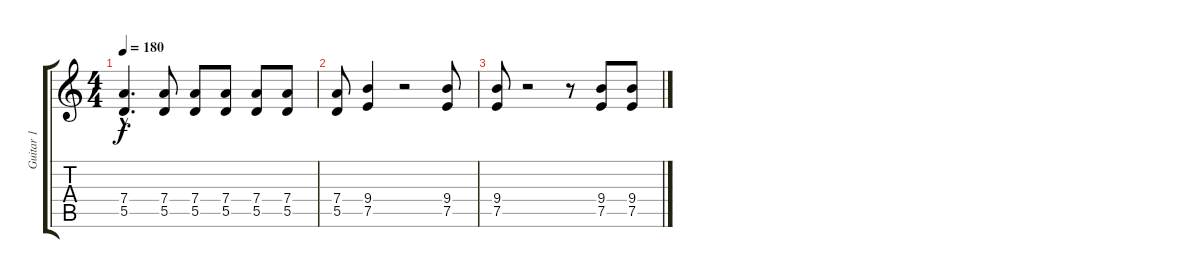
\track ("Guitar 1" "Guitar 1") {instrument distortionguitar}
\staff {score tabs}
\tuning (E4 B3 G3 D3 A2 E2) {hide}
\ts (4 4)
\tempo 180
\clef g2
\ks c
(7.4{hac} 5.5{hac}).4{d dy f} (7.4 5.5).8 (7.4 5.5).8 (7.4 5.5).8 (7.4 5.5).8 (7.4 5.5).8 |
(7.4 5.5).8 (9.4 7.5).4 r.2 (9.4 7.5).8 |
(9.4 7.5).8 r.2 r.8 (9.4 7.5).8 (9.4 7.5).8
